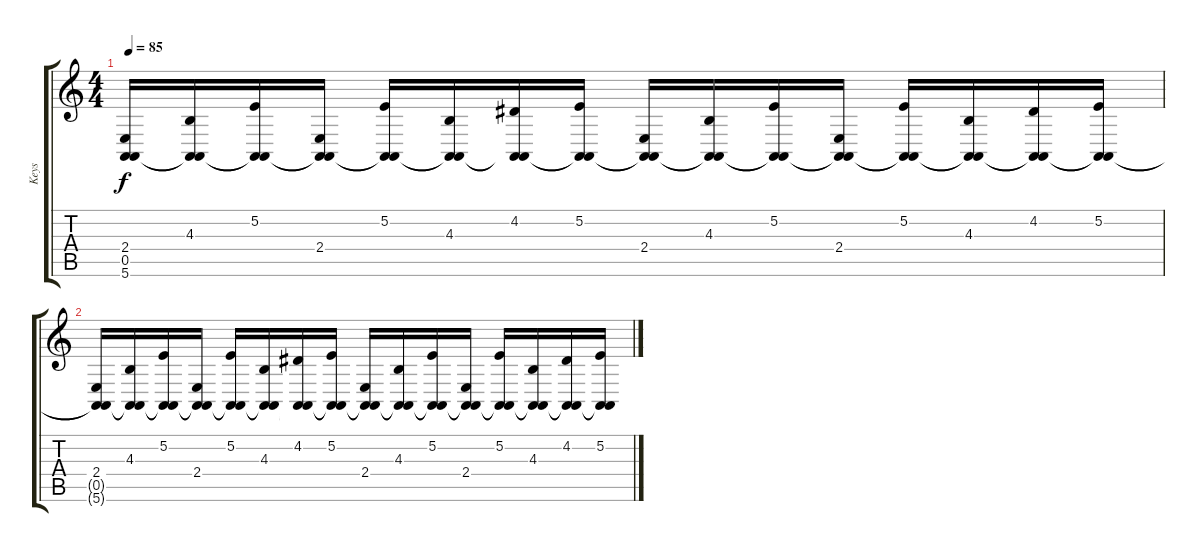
\track ("Keys" "Keys") {instrument drawbarorgan}
\staff {score tabs}
\tuning (E4 B3 G3 D3 A2 E2) {hide}
\ts (4 4)
\tempo 85
\clef g2
\ks c
(2.4 0.5 5.6).16{dy f instrument electricpiano2} (4.3 0.5{t} 5.6{t}).16 (5.2 0.5{t} 5.6{t}).16 (2.4 0.5{t} 5.6{t}).16 (5.2 0.5{t} 5.6{t}).16 (4.3 0.5{t} 5.6{t}).16 (4.2 0.5{t} 5.6{t}).16 (5.2 0.5{t} 5.6{t}).16 (2.4 0.5{t} 5.6{t}).16 (4.3 0.5{t} 5.6{t}).16 (5.2 0.5{t} 5.6{t}).16 (2.4 0.5{t} 5.6{t}).16 (5.2 0.5{t} 5.6{t}).16 (4.3 0.5{t} 5.6{t}).16 (4.2 0.5{t} 5.6{t}).16 (5.2 0.5{t} 5.6{t}).16 |
(2.4 0.5{t} 5.6{t}).16{instrument electricpiano2} (4.3 0.5{t} 5.6{t}).16 (5.2 0.5{t} 5.6{t}).16 (2.4 0.5{t} 5.6{t}).16 (5.2 0.5{t} 5.6{t}).16 (4.3 0.5{t} 5.6{t}).16 (4.2 0.5{t} 5.6{t}).16 (5.2 0.5{t} 5.6{t}).16 (2.4 0.5{t} 5.6{t}).16 (4.3 0.5{t} 5.6{t}).16 (5.2 0.5{t} 5.6{t}).16 (2.4 0.5{t} 5.6{t}).16 (5.2 0.5{t} 5.6{t}).16 (4.3 0.5{t} 5.6{t}).16 (4.2 0.5{t} 5.6{t}).16 (5.2 0.5{t} 5.6{t}).16
